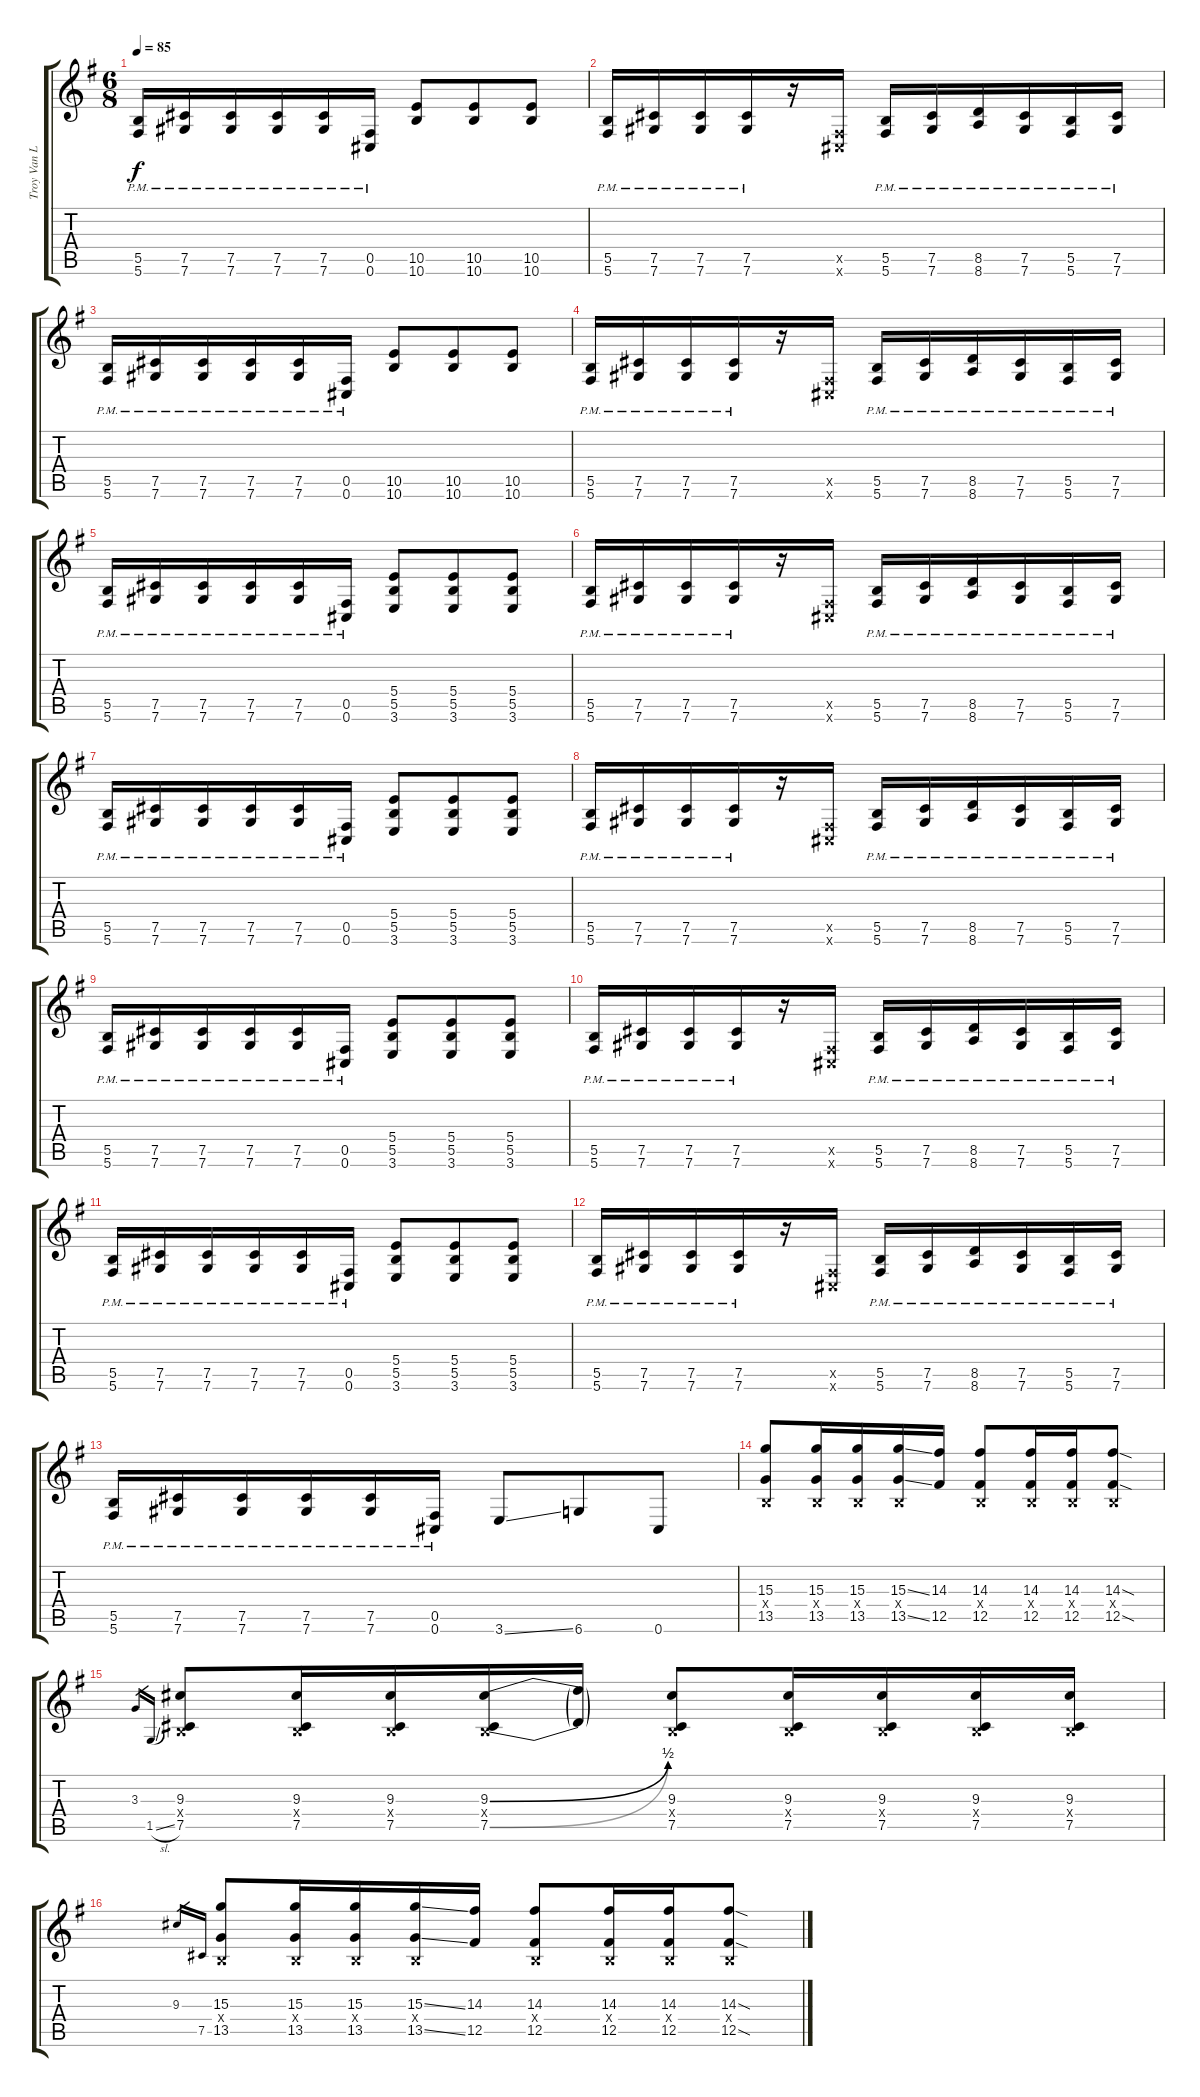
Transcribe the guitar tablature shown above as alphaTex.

\track ("Troy Van Leeuwen" "Troy Van L") {instrument overdrivenguitar}
\staff {score tabs}
\tuning (Db4 Ab3 E3 B2 Gb2 Db2) {hide}
\ts (6 8)
\tempo 85
\clef g2
\ks eminor
(5.5{pm} 5.6{pm}).16{dy f} (7.5{pm} 7.6{pm}).16 (7.5{pm} 7.6{pm}).16 (7.5{pm} 7.6{pm}).16 (7.5{pm} 7.6{pm}).16 (0.5{pm} 0.6{pm}).16 (10.5 10.6).8 (10.5 10.6).8 (10.5 10.6).8 |
(5.5{pm} 5.6{pm}).16 (7.5{pm} 7.6{pm}).16 (7.5{pm} 7.6{pm}).16 (7.5{pm} 7.6{pm}).16 r.16 (0.5{x} 0.6{x}).16 (5.5{pm} 5.6{pm}).16 (7.5{pm} 7.6{pm}).16 (8.5{pm} 8.6{pm}).16 (7.5{pm} 7.6{pm}).16 (5.5{pm} 5.6{pm}).16 (7.5{pm} 7.6{pm}).16 |
(5.5{pm} 5.6{pm}).16 (7.5{pm} 7.6{pm}).16 (7.5{pm} 7.6{pm}).16 (7.5{pm} 7.6{pm}).16 (7.5{pm} 7.6{pm}).16 (0.5{pm} 0.6{pm}).16 (10.5 10.6).8 (10.5 10.6).8 (10.5 10.6).8 |
(5.5{pm} 5.6{pm}).16 (7.5{pm} 7.6{pm}).16 (7.5{pm} 7.6{pm}).16 (7.5{pm} 7.6{pm}).16 r.16 (0.5{x} 0.6{x}).16 (5.5{pm} 5.6{pm}).16 (7.5{pm} 7.6{pm}).16 (8.5{pm} 8.6{pm}).16 (7.5{pm} 7.6{pm}).16 (5.5{pm} 5.6{pm}).16 (7.5{pm} 7.6{pm}).16 |
(5.5{pm} 5.6{pm}).16 (7.5{pm} 7.6{pm}).16 (7.5{pm} 7.6{pm}).16 (7.5{pm} 7.6{pm}).16 (7.5{pm} 7.6{pm}).16 (0.5{pm} 0.6{pm}).16 (5.4 5.5 3.6).8 (5.4 5.5 3.6).8 (5.4 5.5 3.6).8 |
(5.5{pm} 5.6{pm}).16 (7.5{pm} 7.6{pm}).16 (7.5{pm} 7.6{pm}).16 (7.5{pm} 7.6{pm}).16 r.16 (0.5{x} 0.6{x}).16 (5.5{pm} 5.6{pm}).16 (7.5{pm} 7.6{pm}).16 (8.5{pm} 8.6{pm}).16 (7.5{pm} 7.6{pm}).16 (5.5{pm} 5.6{pm}).16 (7.5{pm} 7.6{pm}).16 |
(5.5{pm} 5.6{pm}).16 (7.5{pm} 7.6{pm}).16 (7.5{pm} 7.6{pm}).16 (7.5{pm} 7.6{pm}).16 (7.5{pm} 7.6{pm}).16 (0.5{pm} 0.6{pm}).16 (5.4 5.5 3.6).8 (5.4 5.5 3.6).8 (5.4 5.5 3.6).8 |
(5.5{pm} 5.6{pm}).16 (7.5{pm} 7.6{pm}).16 (7.5{pm} 7.6{pm}).16 (7.5{pm} 7.6{pm}).16 r.16 (0.5{x} 0.6{x}).16 (5.5{pm} 5.6{pm}).16 (7.5{pm} 7.6{pm}).16 (8.5{pm} 8.6{pm}).16 (7.5{pm} 7.6{pm}).16 (5.5{pm} 5.6{pm}).16 (7.5{pm} 7.6{pm}).16 |
(5.5{pm} 5.6{pm}).16 (7.5{pm} 7.6{pm}).16 (7.5{pm} 7.6{pm}).16 (7.5{pm} 7.6{pm}).16 (7.5{pm} 7.6{pm}).16 (0.5{pm} 0.6{pm}).16 (5.4 5.5 3.6).8 (5.4 5.5 3.6).8 (5.4 5.5 3.6).8 |
(5.5{pm} 5.6{pm}).16 (7.5{pm} 7.6{pm}).16 (7.5{pm} 7.6{pm}).16 (7.5{pm} 7.6{pm}).16 r.16 (0.5{x} 0.6{x}).16 (5.5{pm} 5.6{pm}).16 (7.5{pm} 7.6{pm}).16 (8.5{pm} 8.6{pm}).16 (7.5{pm} 7.6{pm}).16 (5.5{pm} 5.6{pm}).16 (7.5{pm} 7.6{pm}).16 |
(5.5{pm} 5.6{pm}).16 (7.5{pm} 7.6{pm}).16 (7.5{pm} 7.6{pm}).16 (7.5{pm} 7.6{pm}).16 (7.5{pm} 7.6{pm}).16 (0.5{pm} 0.6{pm}).16 (5.4 5.5 3.6).8 (5.4 5.5 3.6).8 (5.4 5.5 3.6).8 |
(5.5{pm} 5.6{pm}).16 (7.5{pm} 7.6{pm}).16 (7.5{pm} 7.6{pm}).16 (7.5{pm} 7.6{pm}).16 r.16 (0.5{x} 0.6{x}).16 (5.5{pm} 5.6{pm}).16 (7.5{pm} 7.6{pm}).16 (8.5{pm} 8.6{pm}).16 (7.5{pm} 7.6{pm}).16 (5.5{pm} 5.6{pm}).16 (7.5{pm} 7.6{pm}).16 |
(5.5{pm} 5.6{pm}).16 (7.5{pm} 7.6{pm}).16 (7.5{pm} 7.6{pm}).16 (7.5{pm} 7.6{pm}).16 (7.5{pm} 7.6{pm}).16 (0.5{pm} 0.6{pm}).16 3.6{ss}.8 6.6.8 0.6.8 |
(15.3 0.4{x} 13.5).8{volume 16 instrument overdrivenguitar} (15.3 0.4{x} 13.5).16 (15.3 0.4{x} 13.5).16 (15.3{ss} 0.4{x} 13.5{ss}).16 (14.3 12.5).16 (14.3 0.4{x} 12.5).8 (14.3 0.4{x} 12.5).16 (14.3 0.4{x} 12.5).16 (14.3{sod} 0.4{x} 12.5{sod}).8 |
3.3.16{gr} 1.5{sl}.16{gr} (9.3 0.4{x} 7.5).8 (9.3 0.4{x} 7.5).16 (9.3 0.4{x} 7.5).16 (9.3{be (bend 0 0 60 2)} 0.4{x} 7.5{be (bend 0 0 60 2)}).16 (9.3{t} 7.5{t}).16 (9.3 0.4{x} 7.5).8 (9.3 0.4{x} 7.5).16 (9.3 0.4{x} 7.5).16 (9.3 0.4{x} 7.5).16 (9.3 0.4{x} 7.5).16 |
9.3.16{gr} 7.5.16{gr} (15.3 0.4{x} 13.5).8 (15.3 0.4{x} 13.5).16 (15.3 0.4{x} 13.5).16 (15.3{ss} 0.4{x} 13.5{ss}).16 (14.3 12.5).16 (14.3 0.4{x} 12.5).8 (14.3 0.4{x} 12.5).16 (14.3 0.4{x} 12.5).16 (14.3{sod} 0.4{x} 12.5{sod}).8
